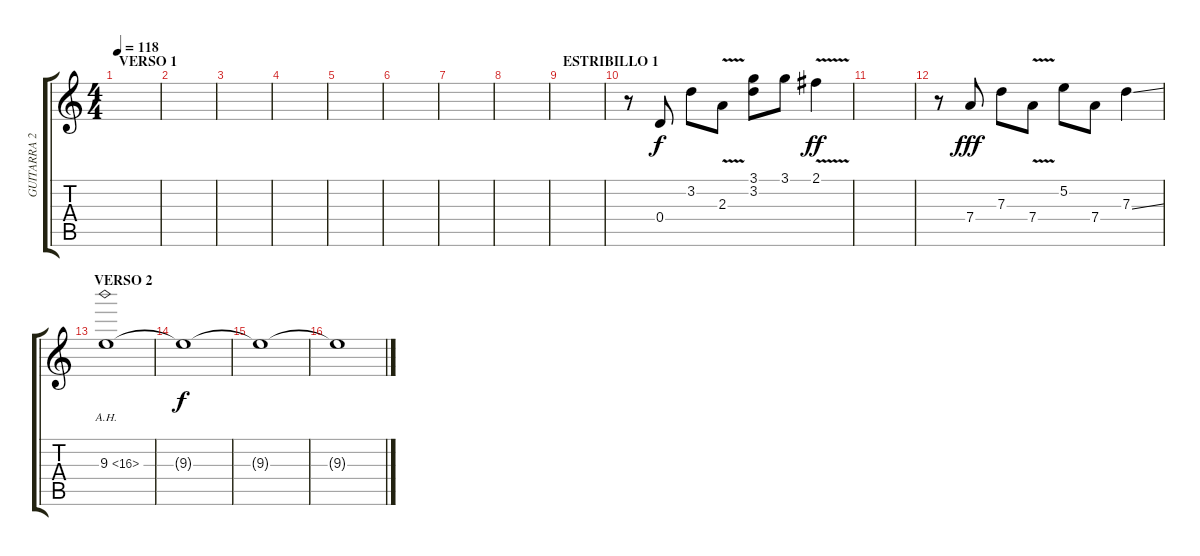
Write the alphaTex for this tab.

\track ("GUITARRA 2" "GUITARRA 2") {instrument overdrivenguitar}
\staff {score tabs}
\tuning (E4 B3 G3 D3 A2 E2) {hide}
\ts (4 4)
\section ("" "VERSO 1")
\tempo 118
\clef g2
\ks c
|
|
|
|
|
|
|
|
\section ("" "ESTRIBILLO 1")
|
r.8 0.4.8 3.2.8 2.3{v}.8 (3.1 3.2).8 3.1.8 2.1{v}.4{dy ff} |
|
r.8 7.4.8{dy fff} 7.3.8 7.4{v}.8 5.2.8 7.4.8 7.3{ss}.4 |
\section ("" "VERSO 2")
9.3{ah 7}.1 |
9.3{t}.1{dy f volume 8} |
9.3{t}.1{volume 6} |
9.3{t}.1{volume 6}
